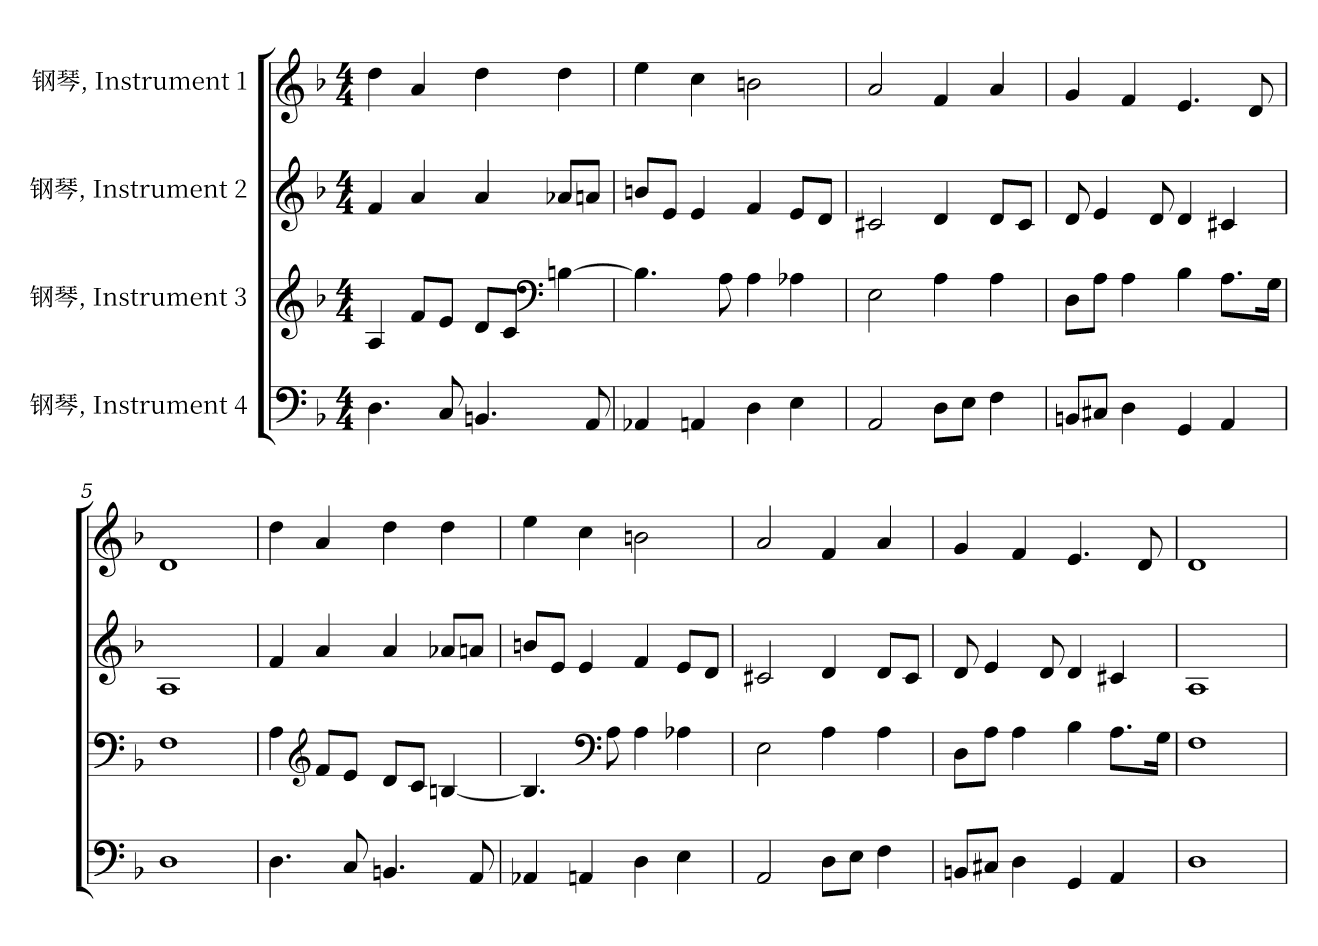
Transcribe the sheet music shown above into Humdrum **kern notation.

**kern	**kern	**kern	**kern
*part4	*part3	*part2	*part1
*staff4	*staff3	*staff2	*staff1
*I"钢琴, Instrument 4	*I"钢琴, Instrument 3	*I"钢琴, Instrument 2	*I"钢琴, Instrument 1
*clefF4	*clefG2	*clefG2	*clefG2
*k[b-]	*k[b-]	*k[b-]	*k[b-]
*M4/4	*M4/4	*M4/4	*M4/4
*MM96	*MM96	*MM96	*MM96
=1	=1	=1	=1
4.D\	4A/	4f/	4dd\
.	8f/L	4a/	4a/
8C/	8e/J	.	.
4.BBn/	8d/L	4a/	4dd\
.	8c/J	.	.
*	*clefF4	*	*
.	[4Bn\	8a-X/L	4dd\
8AA/	.	8an/J	.
=2	=2	=2	=2
4AA-X/	4.B\]	8bn/L	4ee\
.	.	8e/J	.
4AAn/	.	4e/	4cc\
.	8A\	.	.
4D\	4A\	4f/	2bn\
4E\	4A-X\	8e/L	.
.	.	8d/J	.
=3	=3	=3	=3
2AA/	2E\	2c#X/	2a/
8D\L	4A\	4d/	4f/
8E\J	.	.	.
4F\	4A\	8d/L	4a/
.	.	8c#/J	.
=4	=4	=4	=4
8BBn/L	8D\L	8d/	4g/
8C#X/J	8A\J	4e/	.
4D\	4A\	.	4f/
.	.	8d/	.
4GG/	4B-\	4d/	4.e/
4AA/	8.A\L	4c#X/	.
.	.	.	8d/
.	16G\Jk	.	.
!!LO:LB:g=z
=5	=5	=5	=5
1D	1F	1A	1d
=6	=6	=6	=6
4.D\	4A\	4f/	4dd\
*	*clefG2	*	*
.	8f/L	4a/	4a/
8C/	8e/J	.	.
4.BBn/	8d/L	4a/	4dd\
.	8c/J	.	.
.	[4Bn/	8a-X/L	4dd\
8AA/	.	8an/J	.
=7	=7	=7	=7
4AA-X/	4.B/]	8bn/L	4ee\
.	.	8e/J	.
4AAn/	.	4e/	4cc\
*	*clefF4	*	*
.	8A\	.	.
4D\	4A\	4f/	2bn\
4E\	4A-X\	8e/L	.
.	.	8d/J	.
=8	=8	=8	=8
2AA/	2E\	2c#X/	2a/
8D\L	4A\	4d/	4f/
8E\J	.	.	.
4F\	4A\	8d/L	4a/
.	.	8c#/J	.
=9	=9	=9	=9
8BBn/L	8D\L	8d/	4g/
8C#X/J	8A\J	4e/	.
4D\	4A\	.	4f/
.	.	8d/	.
4GG/	4B-\	4d/	4.e/
4AA/	8.A\L	4c#X/	.
.	.	.	8d/
.	16G\Jk	.	.
=10	=10	=10	=10
1D	1F	1A	1d
=	=	=	=
*-	*-	*-	*-
